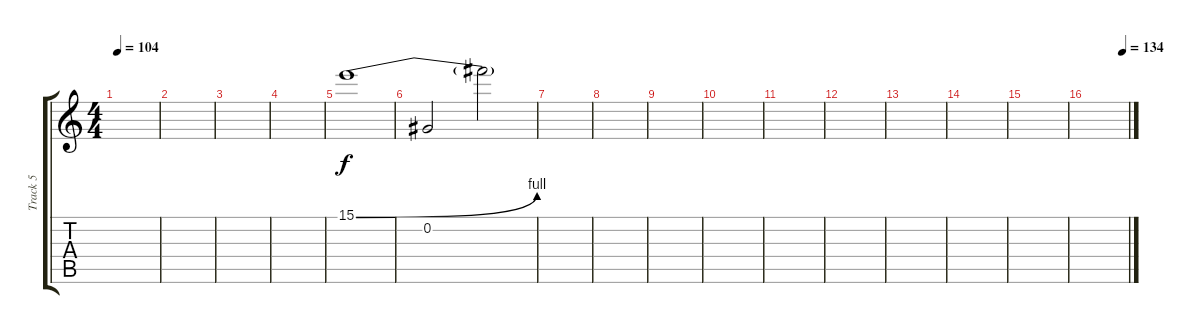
\track ("Track 5" "Track 5") {instrument distortionguitar}
\staff {score tabs}
\tuning (Db4 Ab3 E3 B2 Gb2 Db2) {hide}
\ts (4 4)
\tempo 104
\clef g2
\ks c
|
|
|
|
15.1{be (bend 0 0 60 4)}.1{volume 8} |
0.2.2 15.1{t}.2 |
|
|
|
|
|
|
|
|
|
\tempo (134 0.875)
